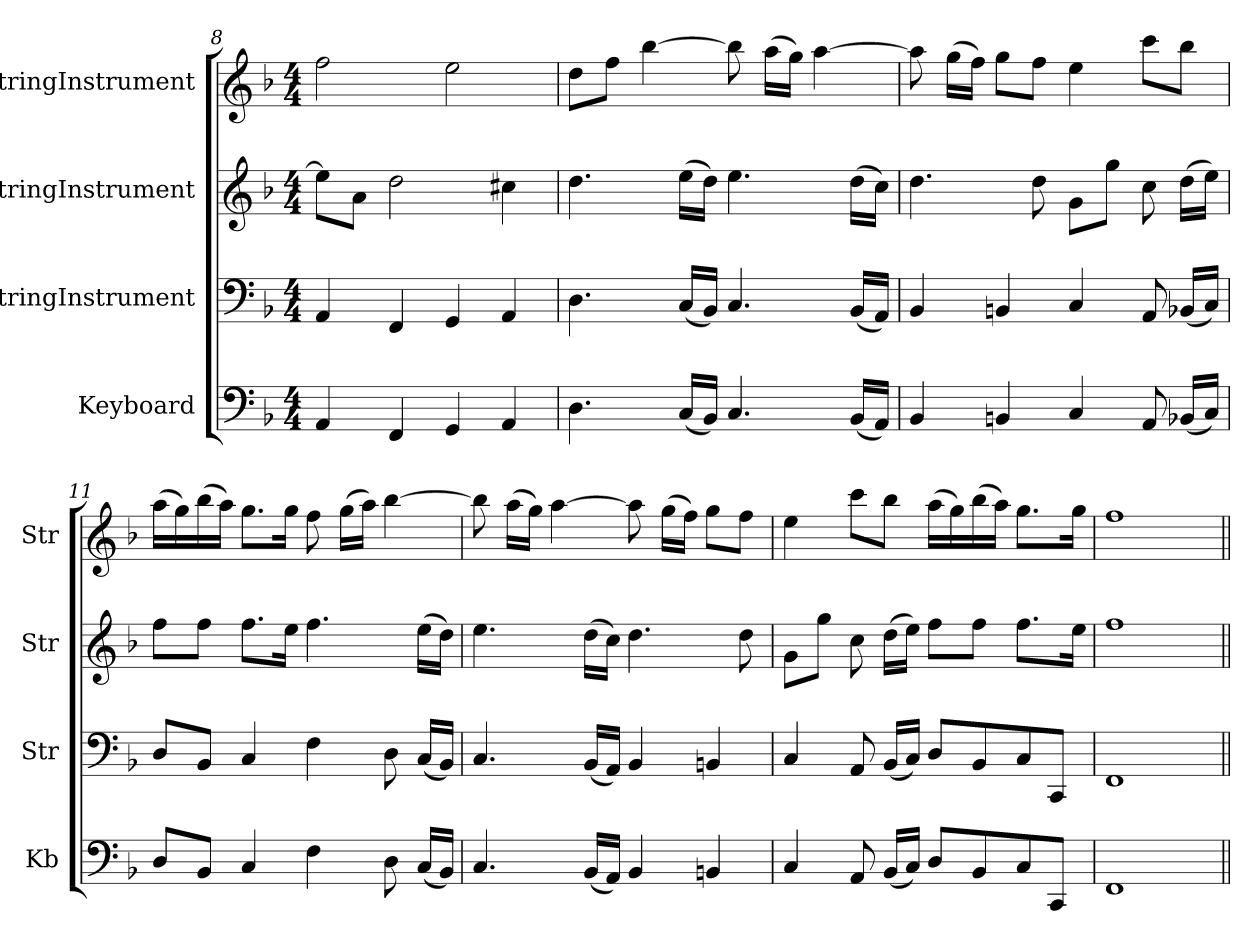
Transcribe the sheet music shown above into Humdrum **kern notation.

**kern	**kern	**kern	**kern
*part4	*part3	*part2	*part1
*staff4	*staff3	*staff2	*staff1
*I"Keyboard	*I"StringInstrument	*I"StringInstrument	*I"StringInstrument
*I'Kb	*I'Str	*I'Str	*I'Str
*clefF4	*clefF4	*clefG2	*clefG2
*k[b-]	*k[b-]	*k[b-]	*k[b-]
*M4/4	*M4/4	*M4/4	*M4/4
=8	=8	=8	=8
4AA	4AA	8eeL]	2ff
.	.	8aJ	.
4FF	4FF	2dd	.
4GG	4GG	.	2ee
4AA	4AA	4cc#X	.
=9	=9	=9	=9
4.D	4.D	4.dd	8ddL
.	.	.	8ffJ
.	.	.	[4bb-
(16CLL	(16CLL	(16eeLL	.
16BB-JJ)	16BB-JJ)	16ddJJ)	.
4.C	4.C	4.ee	8bb-]
.	.	.	(16aaLL
.	.	.	16ggJJ)
.	.	.	[4aa
(16BB-LL	(16BB-LL	(16ddLL	.
16AAJJ)	16AAJJ)	16ccJJ)	.
=10	=10	=10	=10
4BB-	4BB-	4.dd	8aa]
.	.	.	(16ggLL
.	.	.	16ffJJ)
4BBn	4BBn	.	8ggL
.	.	8dd	8ffJ
4C	4C	8gL	4ee
.	.	8ggJ	.
8AA	8AA	8cc	8cccL
(16BB-XLL	(16BB-XLL	(16ddLL	8bb-J
16CJJ)	16CJJ)	16eeJJ)	.
=11	=11	=11	=11
8DL	8DL	8ffL	(16aaLL
.	.	.	16gg)
8BB-J	8BB-J	8ffJ	(16bb-
.	.	.	16aaJJ)
4C	4C	8.ffL	8.ggL
.	.	16eeJk	16ggJk
4F	4F	4.ff	8ff
.	.	.	(16ggLL
.	.	.	16aaJJ)
8D	8D	.	[4bb-
(16CLL	(16CLL	(16eeLL	.
16BB-JJ)	16BB-JJ)	16ddJJ)	.
=12	=12	=12	=12
4.C	4.C	4.ee	8bb-]
.	.	.	(16aaLL
.	.	.	16ggJJ)
.	.	.	[4aa
(16BB-LL	(16BB-LL	(16ddLL	.
16AAJJ)	16AAJJ)	16ccJJ)	.
4BB-	4BB-	4.dd	8aa]
.	.	.	(16ggLL
.	.	.	16ffJJ)
4BBn	4BBn	.	8ggL
.	.	8dd	8ffJ
=13	=13	=13	=13
4C	4C	8gL	4ee
.	.	8ggJ	.
8AA	8AA	8cc	8cccL
(16BB-LL	(16BB-LL	(16ddLL	8bb-J
16CJJ)	16CJJ)	16eeJJ)	.
8DL	8DL	8ffL	(16aaLL
.	.	.	16gg)
8BB-	8BB-	8ffJ	(16bb-
.	.	.	16aaJJ)
8C	8C	8.ffL	8.ggL
8CCJ	8CCJ	.	.
.	.	16eeJk	16ggJk
=14	=14	=14	=14
1FF	1FF	1ff	1ff
=||	=||	=||	=||
*-	*-	*-	*-
